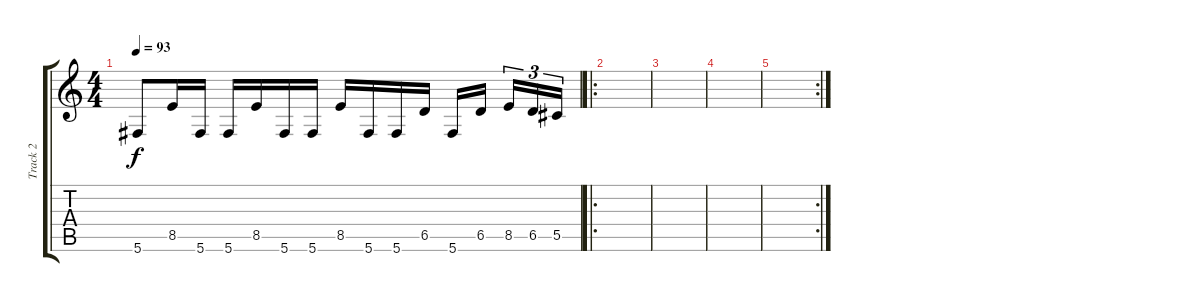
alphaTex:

\track ("Track 2" "Track 2") {instrument distortionguitar}
\staff {score tabs}
\tuning (Eb4 Bb3 Gb3 Db3 Ab2 Db2) {hide}
\ts (4 4)
\tempo 93
\clef g2
\ks c
5.6.8{dy f} 8.5.16 5.6.16 5.6.16 8.5.16 5.6.16 5.6.16 8.5.16 5.6.16 5.6.16 6.5.16 5.6.16 6.5.16{beam splitsecondary} 8.5.16{tu (3 2)} 6.5.16{tu (3 2)} 5.5.16{tu (3 2)} |
\ro
|
|
|
\rc 2
